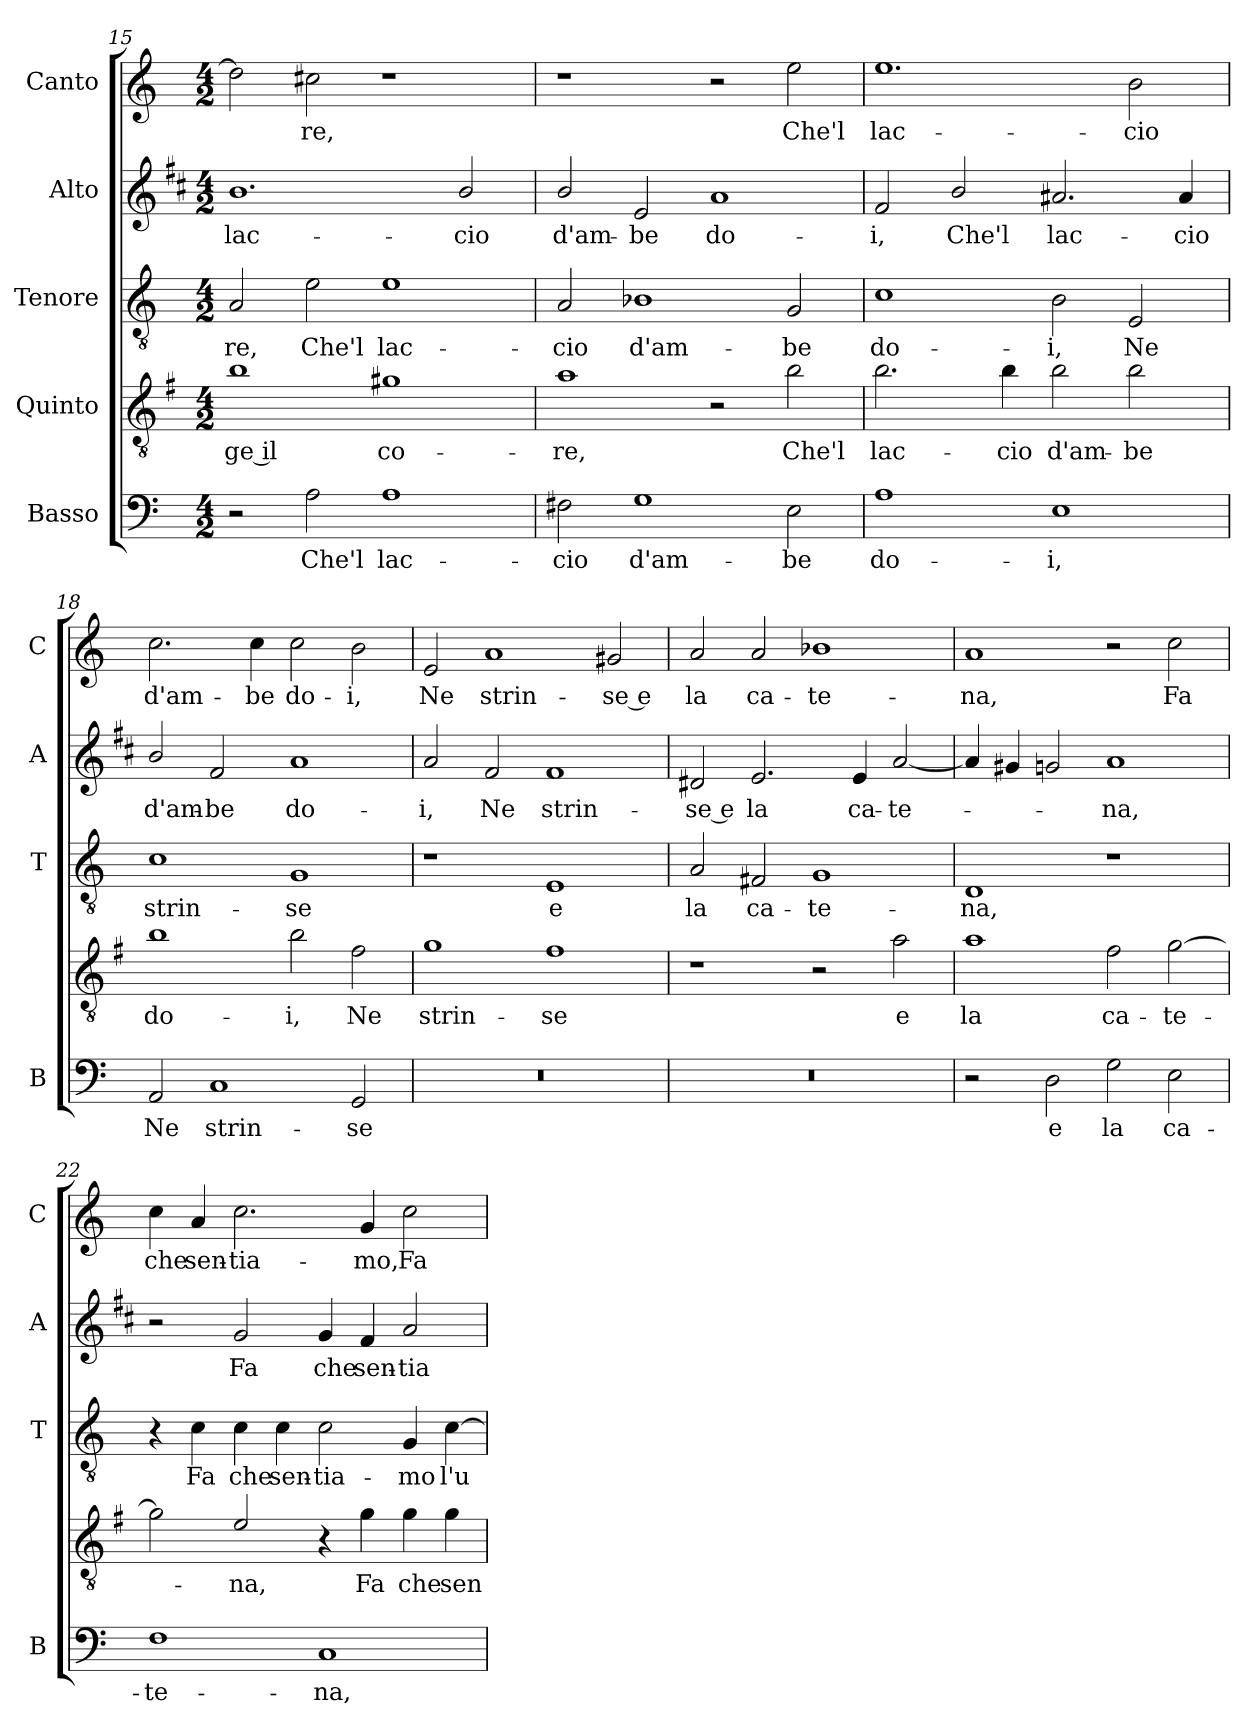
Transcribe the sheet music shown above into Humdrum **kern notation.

**kern	**text	**kern	**text	**kern	**text	**kern	**text	**kern	**text
*part5	*part5	*part4	*part4	*part3	*part3	*part2	*part2	*part1	*part1
*staff5	*staff5	*staff4	*staff4	*staff3	*staff3	*staff2	*staff2	*staff1	*staff1
*I"Basso	*	*I"Quinto	*	*I"Tenore	*	*I"Alto	*	*I"Canto	*
*I'B	*	*	*	*I'T	*	*I'A	*	*I'C	*
*clefF4	*	*clefGv2	*	*clefGv2	*	*clefG2	*	*clefG2	*
*	*	*ITrd4c7	*	*	*	*ITrd1c2	*	*	*
*k[]	*	*k[]	*	*k[]	*	*k[]	*	*k[]	*
*C:	*	*C:	*	*C:	*	*C:	*	*C:	*
*M4/2	*	*M4/2	*	*M4/2	*	*M4/2	*	*M4/2	*
=15	=15	=15	=15	=15	=15	=15	=15	=15	=15
!	!	!	!LO:LY:b	!	!LO:LY:b	!	!LO:LY:b	!	!
2r	.	1e	-ge il	2A/	-re,	1.a	lac-	2dd\]	.
!	!LO:LY:b	!	!	!	!LO:LY:b	!	!	!	!LO:LY:b
2A\	Che'l	.	.	2e\	Che'l	.	.	2cc#X\	-re,
!	!LO:LY:b	!	!LO:LY:b	!	!LO:LY:b	!	!	!	!
1A	lac-	1c#X	co-	1e	lac-	.	.	1r	.
!	!	!	!	!	!	!	!LO:LY:b	!	!
.	.	.	.	.	.	2a/	-cio	.	.
=16	=16	=16	=16	=16	=16	=16	=16	=16	=16
!	!LO:LY:b	!	!LO:LY:b	!	!LO:LY:b	!	!LO:LY:b	!	!
2F#X\	-cio	1d	-re,	2A/	-cio	2a/	d'am-	1r	.
!	!LO:LY:b	!	!	!	!LO:LY:b	!	!LO:LY:b	!	!
1G	d'am-	.	.	1B-X	d'am-	2d/	-be	.	.
!	!	!	!	!	!	!	!LO:LY:b	!	!
.	.	2r	.	.	.	1g	do-	2r	.
!	!LO:LY:b	!	!LO:LY:b	!	!LO:LY:b	!	!	!	!LO:LY:b
2E\	-be	2e\	Che'l	2G/	-be	.	.	2ee\	Che'l
=17	=17	=17	=17	=17	=17	=17	=17	=17	=17
!	!LO:LY:b	!	!LO:LY:b	!	!LO:LY:b	!	!LO:LY:b	!	!LO:LY:b
1A	do-	2.e\	lac-	1c	do-	2e/	-i,	1.ee	lac-
!	!	!	!	!	!	!	!LO:LY:b	!	!
.	.	.	.	.	.	2a/	Che'l	.	.
!	!	!	!LO:LY:b	!	!	!	!	!	!
.	.	4e\	-cio	.	.	.	.	.	.
!	!LO:LY:b	!	!LO:LY:b	!	!LO:LY:b	!	!LO:LY:b	!	!
1E	-i,	2e\	d'am-	2B\	-i,	2.g#X/	lac-	.	.
!	!	!	!LO:LY:b	!	!LO:LY:b	!	!	!	!LO:LY:b
.	.	2e\	-be	2E/	Ne	.	.	2b\	-cio
!	!	!	!	!	!	!	!LO:LY:b	!	!
.	.	.	.	.	.	4g#/	-cio	.	.
=18	=18	=18	=18	=18	=18	=18	=18	=18	=18
!	!LO:LY:b	!	!LO:LY:b	!	!LO:LY:b	!	!LO:LY:b	!	!LO:LY:b
2AA/	Ne	1e	do-	1c	strin-	2a/	d'am-	2.cc\	d'am-
!	!LO:LY:b	!	!	!	!	!	!LO:LY:b	!	!
1C	strin-	.	.	.	.	2e/	-be	.	.
!	!	!	!	!	!	!	!	!	!LO:LY:b
.	.	.	.	.	.	.	.	4cc\	-be
!	!	!	!LO:LY:b	!	!LO:LY:b	!	!LO:LY:b	!	!LO:LY:b
.	.	2e\	-i,	1G	-se	1g	do-	2cc\	do-
!	!LO:LY:b	!	!LO:LY:b	!	!	!	!	!	!LO:LY:b
2GG/	-se	2B\	Ne	.	.	.	.	2b\	-i,
!!LO:LB:g=z
=19	=19	=19	=19	=19	=19	=19	=19	=19	=19
!	!	!	!LO:LY:b	!	!	!	!LO:LY:b	!	!LO:LY:b
0r	.	1c	strin-	1r	.	2g/	-i,	2e/	Ne
!	!	!	!	!	!	!	!LO:LY:b	!	!LO:LY:b
.	.	.	.	.	.	2e/	Ne	1a	strin-
!	!	!	!LO:LY:b	!	!LO:LY:b	!	!LO:LY:b	!	!
.	.	1B	-se	1E	e	1e	strin-	.	.
!	!	!	!	!	!	!	!	!	!LO:LY:b
.	.	.	.	.	.	.	.	2g#X/	-se e
=20	=20	=20	=20	=20	=20	=20	=20	=20	=20
!	!	!	!	!	!LO:LY:b	!	!LO:LY:b	!	!LO:LY:b
0r	.	1r	.	2A/	la	2c#X/	-se e	2a/	la
!	!	!	!	!	!LO:LY:b	!	!LO:LY:b	!	!LO:LY:b
.	.	.	.	2F#X/	ca-	2.d/	la	2a/	ca-
!	!	!	!	!	!LO:LY:b	!	!	!	!LO:LY:b
.	.	2r	.	1G	-te-	.	.	1b-X	-te-
!	!	!	!	!	!	!	!LO:LY:b	!	!
.	.	.	.	.	.	4d/	ca-	.	.
!	!	!	!LO:LY:b	!	!	!	!LO:LY:b	!	!
.	.	2d\	e	.	.	[2g/	-te-	.	.
=21	=21	=21	=21	=21	=21	=21	=21	=21	=21
!	!	!	!LO:LY:b	!	!LO:LY:b	!	!	!	!LO:LY:b
2r	.	1d	la	1D	-na,	4g/]	.	1a	-na,
.	.	.	.	.	.	4f#X/	.	.	.
!	!LO:LY:b	!	!	!	!	!	!	!	!
2D\	e	.	.	.	.	2fn/	.	.	.
!	!LO:LY:b	!	!LO:LY:b	!	!	!	!LO:LY:b	!	!
2G\	la	2B\	ca-	1r	.	1g	-na,	2r	.
!	!LO:LY:b	!	!LO:LY:b	!	!	!	!	!	!LO:LY:b
2E\	ca-	[2c\	-te-	.	.	.	.	2cc\	Fa
=22	=22	=22	=22	=22	=22	=22	=22	=22	=22
!	!LO:LY:b	!	!	!	!	!	!	!	!LO:LY:b
1F	-te-	2c\]	.	4r	.	2r	.	4cc\	che
!	!	!	!	!	!LO:LY:b	!	!	!	!LO:LY:b
.	.	.	.	4c\	Fa	.	.	4a/	sen-
!	!	!	!LO:LY:b	!	!LO:LY:b	!	!LO:LY:b	!	!LO:LY:b
.	.	2A/	-na,	4c\	che	2f/	Fa	2.cc\	-tia-
!	!	!	!	!	!LO:LY:b	!	!	!	!
.	.	.	.	4c\	sen-	.	.	.	.
!	!LO:LY:b	!	!	!	!LO:LY:b	!	!LO:LY:b	!	!
1C	-na,	4r	.	2c\	-tia-	4f/	che	.	.
!	!	!	!LO:LY:b	!	!	!	!LO:LY:b	!	!LO:LY:b
.	.	4c\	Fa	.	.	4e/	sen-	4g/	-mo,
!	!	!	!LO:LY:b	!	!LO:LY:b	!	!LO:LY:b	!	!LO:LY:b
.	.	4c\	che	4G/	-mo	2g/	-tia-	2cc\	Fa
!	!	!	!LO:LY:b	!	!LO:LY:b	!	!	!	!
.	.	4c\	sen-	[4c\	l'u-	.	.	.	.
=	=	=	=	=	=	=	=	=	=
*-	*-	*-	*-	*-	*-	*-	*-	*-	*-
